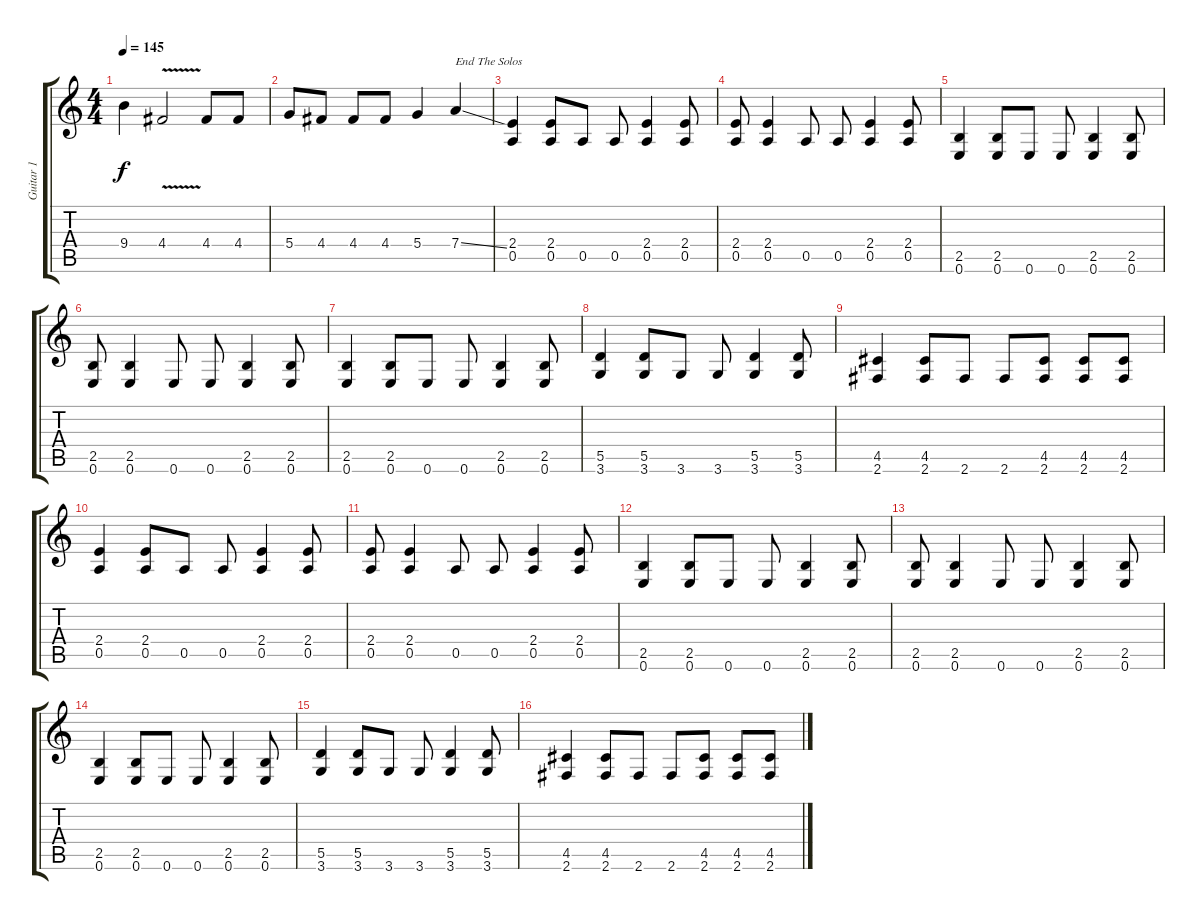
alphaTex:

\track ("Guitar 1" "Guitar 1") {instrument distortionguitar}
\staff {score tabs}
\tuning (E4 B3 G3 D3 A2 E2) {hide}
\ts (4 4)
\tempo 145
\clef g2
\ks c
9.4.4{dy f} 4.4{v}.2 4.4.8 4.4.8 |
5.4.8 4.4.8 4.4.8 4.4.8 5.4.4 7.4{ss}.4{txt "End The Solos"} |
(2.4 0.5).4 (2.4 0.5).8 0.5.8 0.5.8 (2.4 0.5).4 (2.4 0.5).8 |
(2.4 0.5).8 (2.4 0.5).4 0.5.8 0.5.8 (2.4 0.5).4 (2.4 0.5).8 |
(2.5 0.6).4 (2.5 0.6).8 0.6.8 0.6.8 (2.5 0.6).4 (2.5 0.6).8 |
(2.5 0.6).8 (2.5 0.6).4 0.6.8 0.6.8 (2.5 0.6).4 (2.5 0.6).8 |
(2.5 0.6).4 (2.5 0.6).8 0.6.8 0.6.8 (2.5 0.6).4 (2.5 0.6).8 |
(5.5 3.6).4 (5.5 3.6).8 3.6.8 3.6.8 (5.5 3.6).4 (5.5 3.6).8 |
(4.5 2.6).4 (4.5 2.6).8 2.6.8 2.6.8 (4.5 2.6).8 (4.5 2.6).8 (4.5 2.6).8 |
(2.4 0.5).4 (2.4 0.5).8 0.5.8 0.5.8 (2.4 0.5).4 (2.4 0.5).8 |
(2.4 0.5).8 (2.4 0.5).4 0.5.8 0.5.8 (2.4 0.5).4 (2.4 0.5).8 |
(2.5 0.6).4 (2.5 0.6).8 0.6.8 0.6.8 (2.5 0.6).4 (2.5 0.6).8 |
(2.5 0.6).8 (2.5 0.6).4 0.6.8 0.6.8 (2.5 0.6).4 (2.5 0.6).8 |
(2.5 0.6).4 (2.5 0.6).8 0.6.8 0.6.8 (2.5 0.6).4 (2.5 0.6).8 |
(5.5 3.6).4 (5.5 3.6).8 3.6.8 3.6.8 (5.5 3.6).4 (5.5 3.6).8 |
(4.5 2.6).4 (4.5 2.6).8 2.6.8 2.6.8 (4.5 2.6).8 (4.5 2.6).8 (4.5 2.6).8
